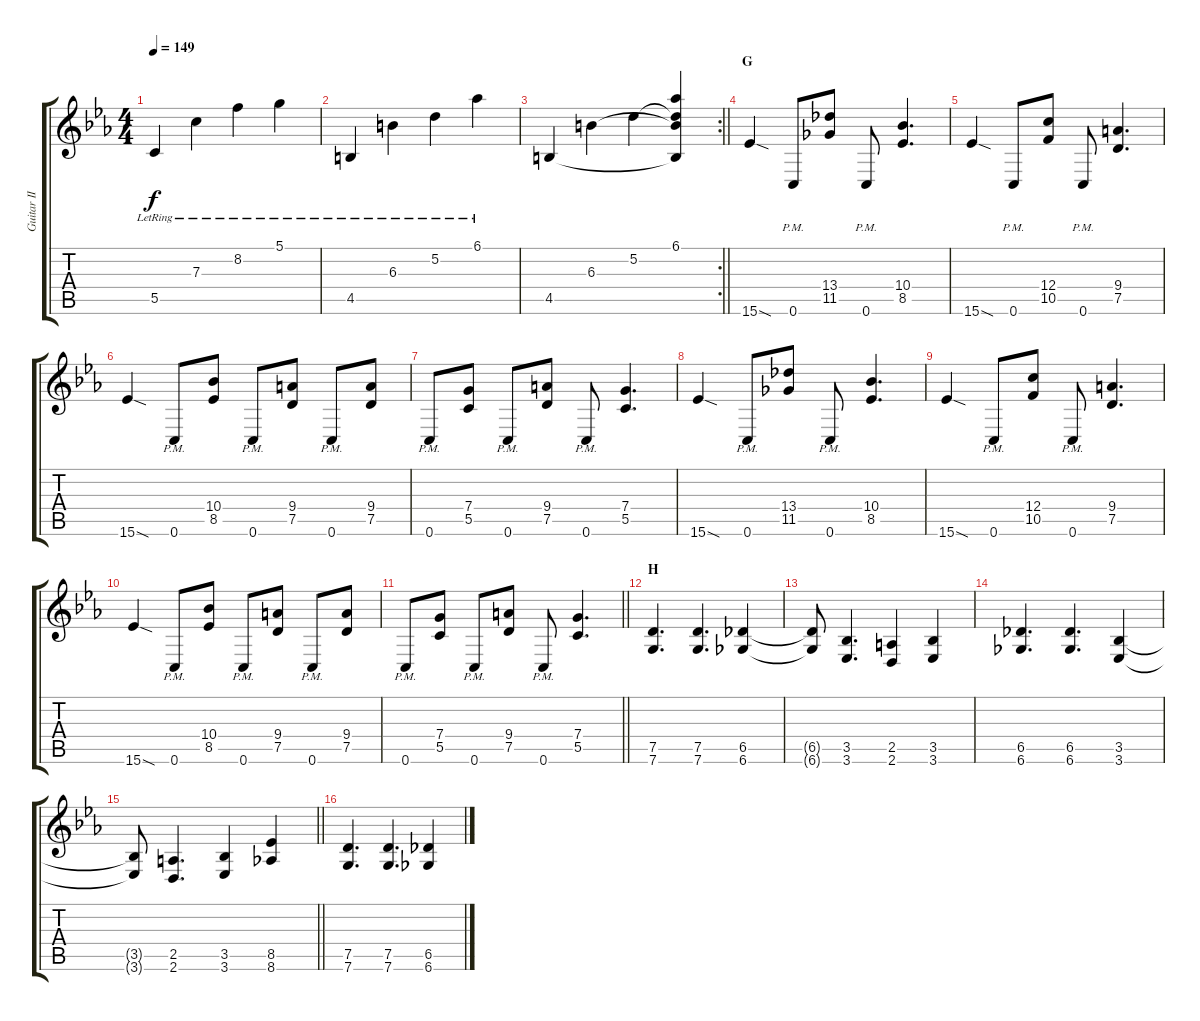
\track ("Guitar II" "Guitar II") {instrument overdrivenguitar}
\staff {score tabs}
\tuning (D4 A3 F3 C3 G2 C2) {hide}
\ts (4 4)
\tempo 149
\clef g2
\ks cminor
5.5{lr}.4{dy f} 7.3{lr}.4 8.2{lr}.4 5.1{lr}.4 |
4.5{lr}.4 6.3{lr}.4 5.2{lr}.4 6.1{lr}.4 |
\rc 2
\barLineRight lightlight
4.5.4 6.3.4 5.2.4 (6.1 5.2{t} 6.3{t} 4.5{t}).4 |
\section ("" "G")
15.6{sod}.4 0.6{pm}.8 (13.4 11.5).8 0.6{pm}.8 (10.4 8.5).4{d} |
15.6{sod}.4 0.6{pm}.8 (12.4 10.5).8 0.6{pm}.8 (9.4 7.5).4{d} |
15.6{sod}.4 0.6{pm}.8 (10.4 8.5).8 0.6{pm}.8 (9.4 7.5).8 0.6{pm}.8 (9.4 7.5).8 |
0.6{pm}.8 (7.4 5.5).8 0.6{pm}.8 (9.4 7.5).8 0.6{pm}.8 (7.4 5.5).4{d} |
15.6{sod}.4 0.6{pm}.8 (13.4 11.5).8 0.6{pm}.8 (10.4 8.5).4{d} |
15.6{sod}.4 0.6{pm}.8 (12.4 10.5).8 0.6{pm}.8 (9.4 7.5).4{d} |
15.6{sod}.4 0.6{pm}.8 (10.4 8.5).8 0.6{pm}.8 (9.4 7.5).8 0.6{pm}.8 (9.4 7.5).8 |
\barLineRight lightlight
0.6{pm}.8 (7.4 5.5).8 0.6{pm}.8 (9.4 7.5).8 0.6{pm}.8 (7.4 5.5).4{d} |
\section ("" "H")
(7.5 7.6).4{d} (7.5 7.6).4{d} (6.5 6.6).4 |
(6.5{t} 6.6{t}).8 (3.5 3.6).4{d} (2.5 2.6).4 (3.5 3.6).4 |
(6.5 6.6).4{d} (6.5 6.6).4{d} (3.5 3.6).4 |
\barLineRight lightlight
(3.5{t} 3.6{t}).8 (2.5 2.6).4{d} (3.5 3.6).4 (8.5 8.6).4 |
(7.5 7.6).4{d} (7.5 7.6).4{d} (6.5 6.6).4
